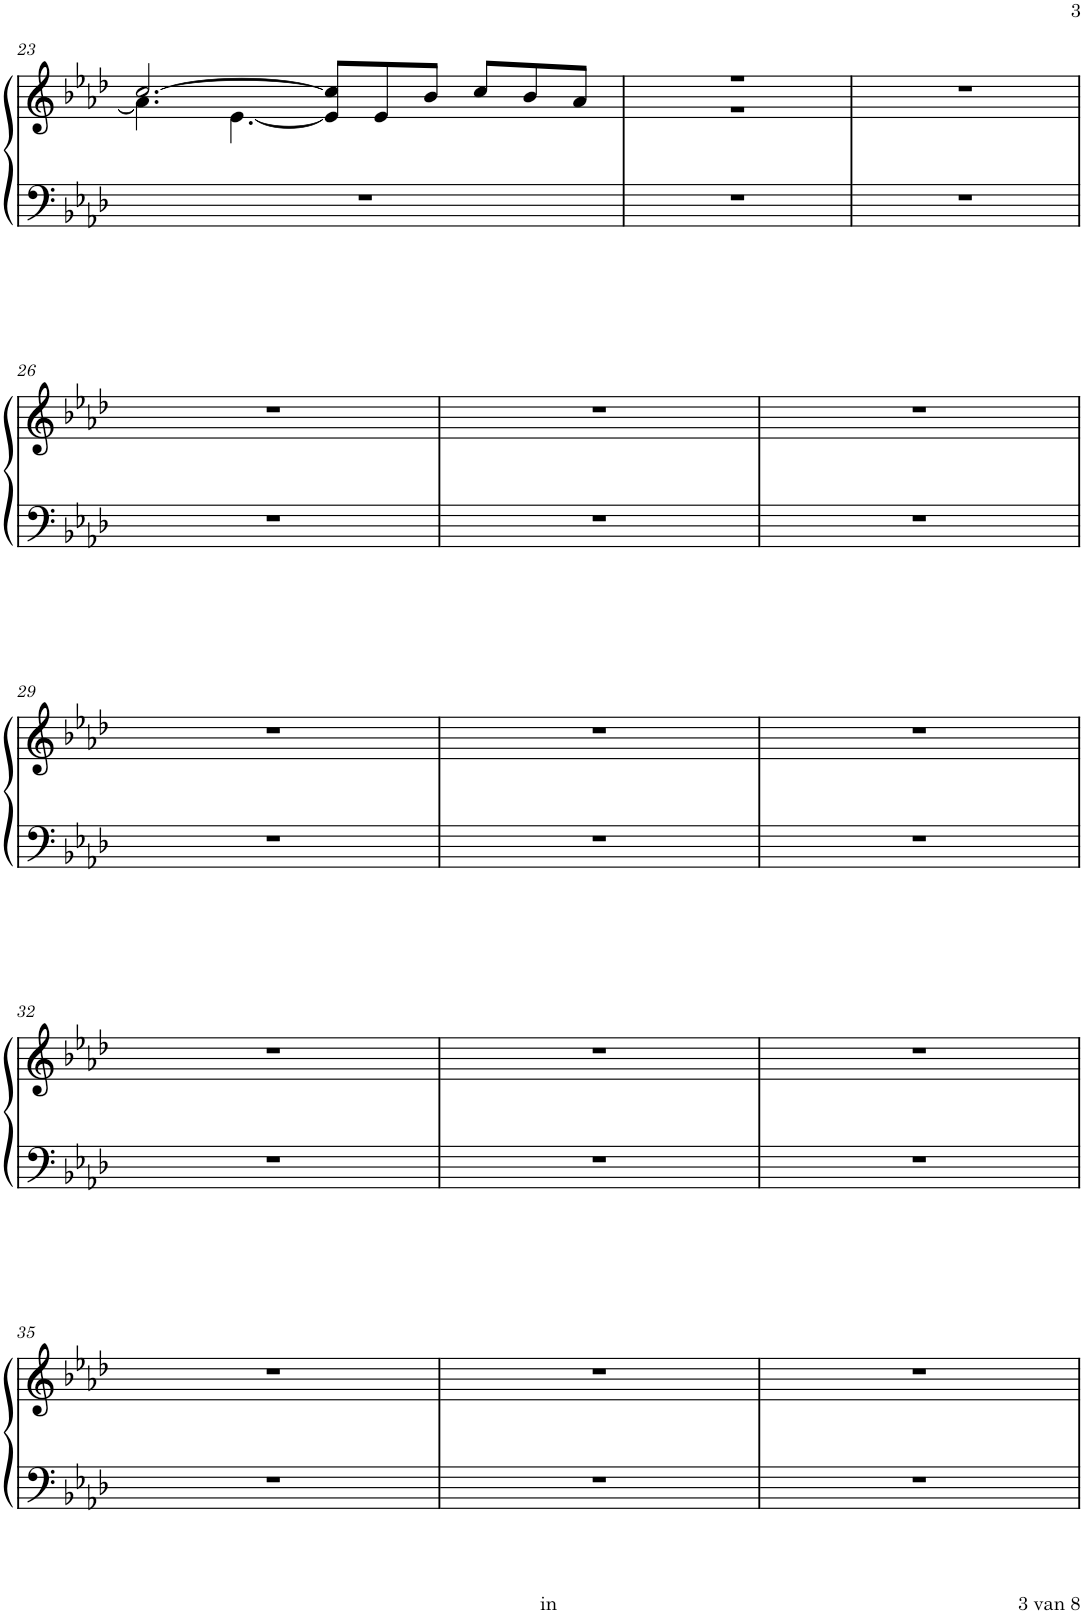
**kern	**kern
*part1	*part1
*staff2	*staff1
*I"Piano	*
*I'Pno.	*
!!LO:PB:g=z
*clefF4	*clefG2
*k[b-e-a-d-]	*k[b-e-a-d-]
*M12/8	*M12/8
=23	=23
*	*^
1.r	[>2.cc/	4.a-\]
.	.	[4.e-\
.	8e-/] 8cc/]L	2.ryy
.	8e-/	.
.	8b-/J	.
.	8cc/L	.
.	8b-/	.
.	8a-/J	.
=24	=24	=24
1.r	1.r	1.r
*	*v	*v
=25	=25
1.r	1.r
!!LO:LB:g=z
=26	=26
1.r	1.r
=27	=27
1.r	1.r
=28	=28
1.r	1.r
!!LO:LB:g=z
=29	=29
1.r	1.r
=30	=30
1.r	1.r
=31	=31
1.r	1.r
!!LO:LB:g=z
=32	=32
1.r	1.r
=33	=33
1.r	1.r
=34	=34
1.r	1.r
!!LO:LB:g=z
=35	=35
1.r	1.r
=36	=36
1.r	1.r
=37	=37
1.r	1.r
=	=
*-	*-
